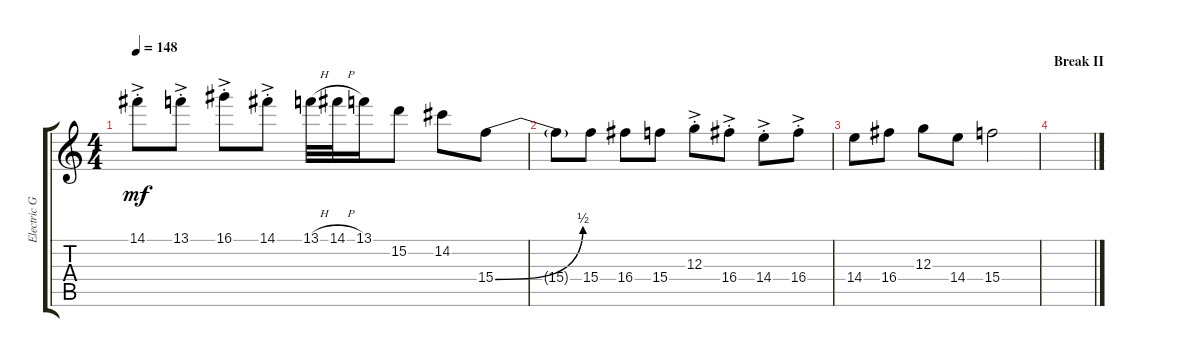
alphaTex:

\track ("Electric Guitar (Drive)" "Electric G") {instrument overdrivenguitar}
\staff {score tabs}
\tuning (E4 B3 G3 D3 A2 E2) {hide}
\ts (4 4)
\tempo 148
\clef g2
\ks c
14.1{ac st}.8{dy mf} 13.1{ac st}.8 16.1{ac st}.8 14.1{ac st}.8 13.1{h}.32 14.1{h}.32 13.1.16 15.2.8 14.2.8 15.4{be (bend 0 0 60 2)}.8 |
15.4{t}.8 15.4.8 16.4.8 15.4.8 12.3{ac st}.8 16.4{ac st}.8 14.4{ac st}.8 16.4{ac st}.8 |
14.4.8 16.4.8 12.3.8 14.4.8 15.4.2 |
\section ("" "Break II")
